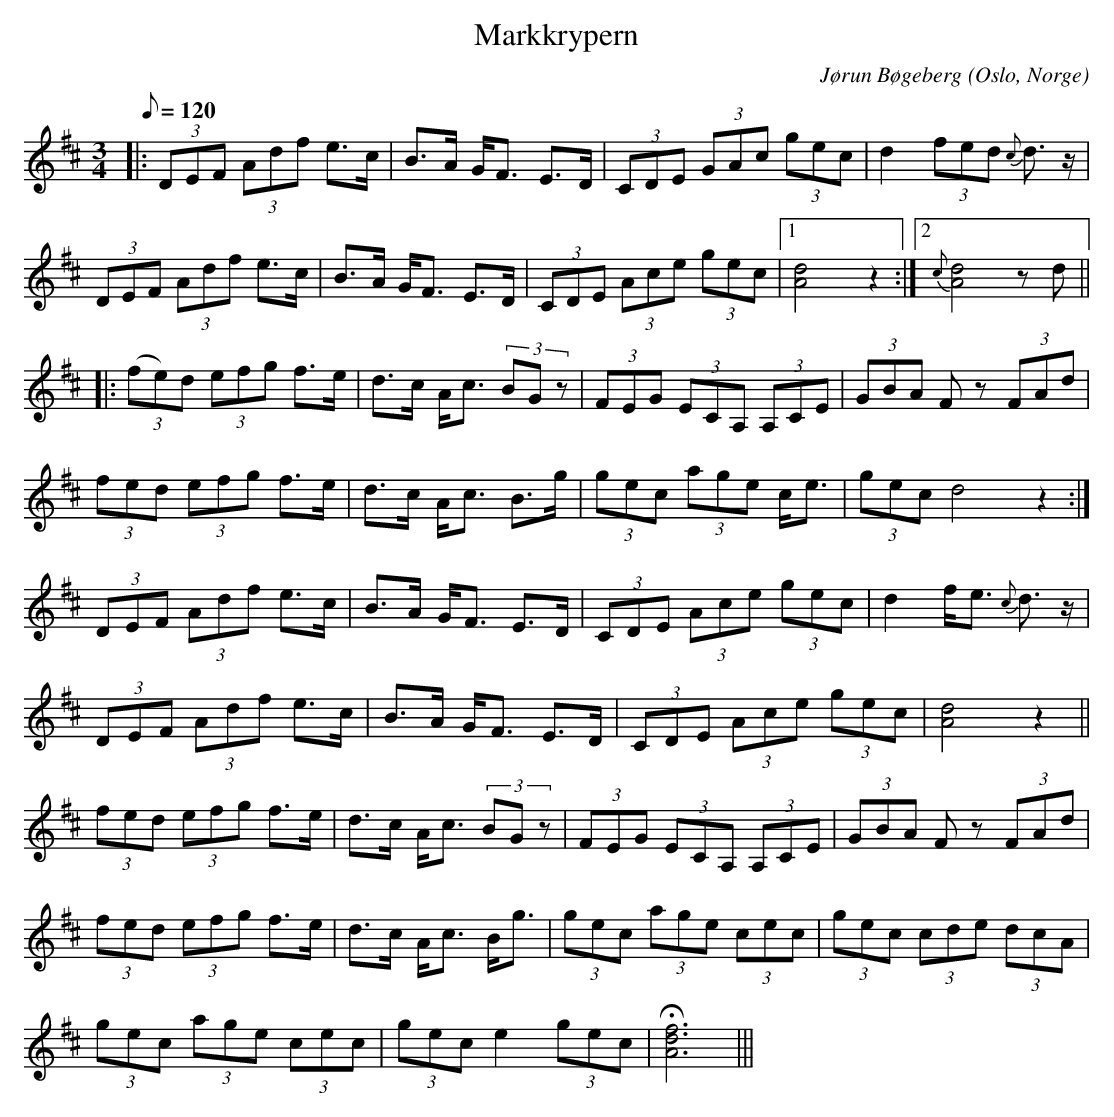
X:1
T:Markkrypern
M:3/4
L:1/8
Q:120
O:Oslo, Norge
C:Jørun Bøgeberg
M:3/4
L:1/16
K:D
|:(3D2E2F2 (3A2d2f2 e3c | B3A GF3 E3D| (3C2D2E2 (3G2A2c2 (3g2e2c2| d4(3f2e2d2 {c}d3z|
(3D2E2F2 (3A2d2f2 e3c | B3A GF3 E3D |(3C2D2E2 (3A2c2e2 (3g2e2c2|1 [A8d8]z4:|2 {c}[A8d8]z2d2 ||
|:(3(f2e2)d2 (3e2f2g2 f3e|d3c Ac3 (3B2G2z2| (3F2E2G2 (3E2C2A,2 (3A,2C2E2|(3G2B2A2 F2z2 (3F2A2d2|
 (3f2e2d2 (3e2f2g2 f3e|d3c Ac3 B3g |(3g2e2c2 (3a2g2e2 ce3| (3g2e2c2 d8z4:|
(3D2E2F2 (3A2d2f2 e3c | B3A GF3 E3D| (3C2D2E2 (3A2c2e2 (3g2e2c2| d4fe3 {c}d3z|
(3D2E2F2 (3A2d2f2 e3c | B3A GF3 E3D |(3C2D2E2 (3A2c2e2 (3g2e2c2| [A8d8]z4||
(3f2e2d2 (3e2f2g2 f3e|d3c Ac3 (3B2G2z2| (3F2E2G2 (3E2C2A,2 (3A,2C2E2|(3G2B2A2 F2z2 (3F2A2d2|
 (3f2e2d2 (3e2f2g2 f3e|d3c Ac3 Bg3 |(3g2e2c2 (3a2g2e2 (3c2e2c2|(3g2e2c2 (3c2d2e2 (3d2c2A2|
(3g2e2c2 (3a2g2e2 (3c2e2c2|(3g2e2c2 e4 (3g2e2c2|!fermata![Adf]12|||
